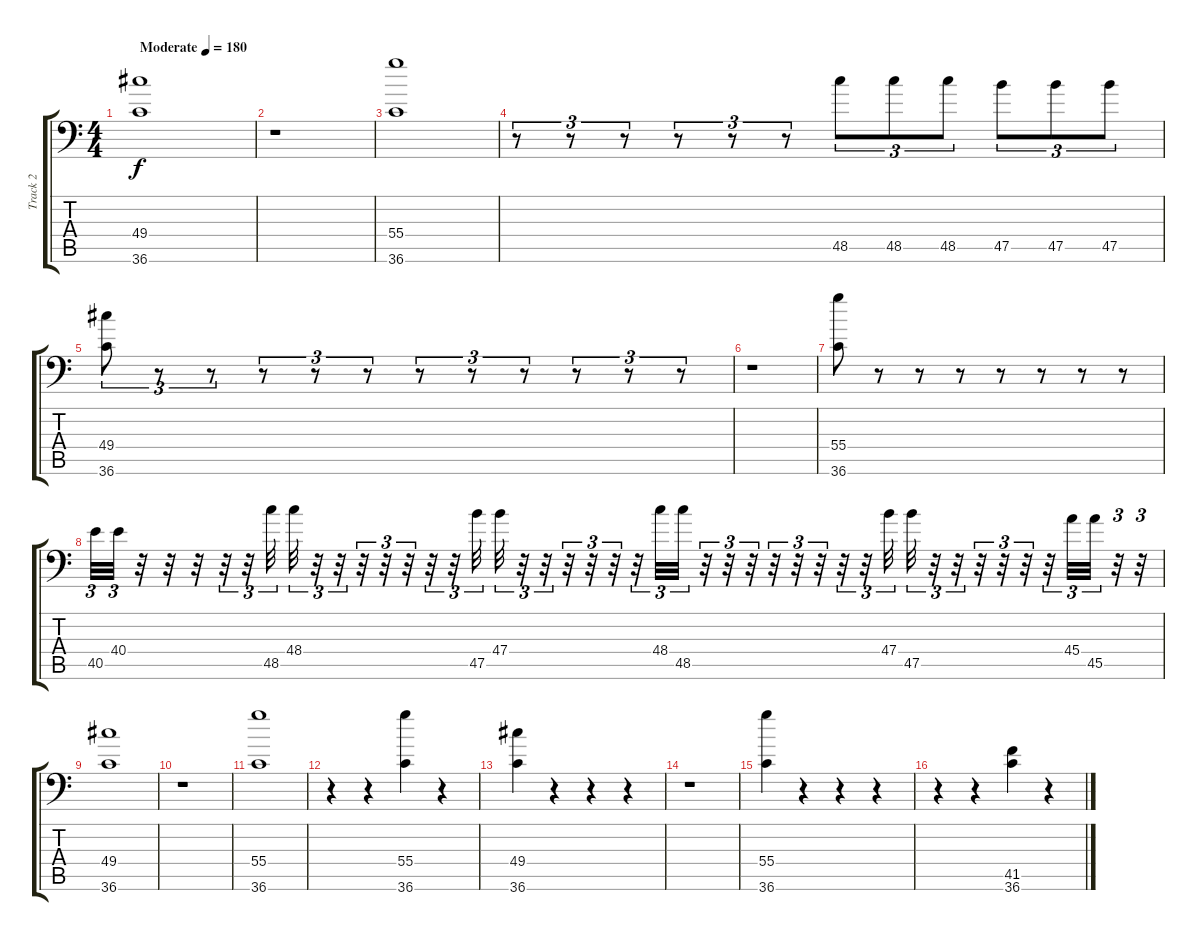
\track ("Track 2" "Track 2") {instrument acousticgrandpiano}
\staff {score tabs}
\tuning (C-1 C-1 C-1 C-1 C-1 C-1) {hide}
\ts (4 4)
\tempo (180 "Moderate")
\clef f4
\ks c
(49.4 36.6).1{dy f instrument acousticgrandpiano} |
r.1 |
(55.4 36.6).1 |
r.8{tu (3 2)} r.8{tu (3 2)} r.8{tu (3 2)} r.8{tu (3 2)} r.8{tu (3 2)} r.8{tu (3 2)} 48.5.8{tu (3 2)} 48.5.8{tu (3 2)} 48.5.8{tu (3 2)} 47.5.8{tu (3 2)} 47.5.8{tu (3 2)} 47.5.8{tu (3 2)} |
(49.4 36.6).8{tu (3 2)} r.8{tu (3 2)} r.8{tu (3 2)} r.8{tu (3 2)} r.8{tu (3 2)} r.8{tu (3 2)} r.8{tu (3 2)} r.8{tu (3 2)} r.8{tu (3 2)} r.8{tu (3 2)} r.8{tu (3 2)} r.8{tu (3 2)} |
r.1 |
(55.4 36.6).8 r.8 r.8 r.8 r.8 r.8 r.8 r.8 |
40.5.32{tu (3 2)} 40.4.32{tu (3 2)} r.32 r.32 r.32 r.32{tu (3 2)} r.32{tu (3 2)} 48.5.32{tu (3 2)} 48.4.32{tu (3 2)} r.32{tu (3 2)} r.32{tu (3 2)} r.32{tu (3 2)} r.32{tu (3 2)} r.32{tu (3 2)} r.32{tu (3 2)} r.32{tu (3 2)} 47.5.32{tu (3 2)} 47.4.32{tu (3 2)} r.32{tu (3 2)} r.32{tu (3 2)} r.32{tu (3 2)} r.32{tu (3 2)} r.32{tu (3 2)} r.32{tu (3 2)} 48.4.32{tu (3 2)} 48.5.32{tu (3 2)} r.32{tu (3 2)} r.32{tu (3 2)} r.32{tu (3 2)} r.32{tu (3 2)} r.32{tu (3 2)} r.32{tu (3 2)} r.32{tu (3 2)} r.32{tu (3 2)} 47.4.32{tu (3 2)} 47.5.32{tu (3 2)} r.32{tu (3 2)} r.32{tu (3 2)} r.32{tu (3 2)} r.32{tu (3 2)} r.32{tu (3 2)} r.32{tu (3 2)} 45.4.32{tu (3 2)} 45.5.32{tu (3 2)} r.32{tu (3 2)} r.32{tu (3 2)} |
(49.4 36.6).1 |
r.1 |
(55.4 36.6).1 |
r.4 r.4 (55.4 36.6).4 r.4 |
(49.4 36.6).4 r.4 r.4 r.4 |
r.1 |
(55.4 36.6).4 r.4 r.4 r.4 |
r.4 r.4 (41.5 36.6).4 r.4
